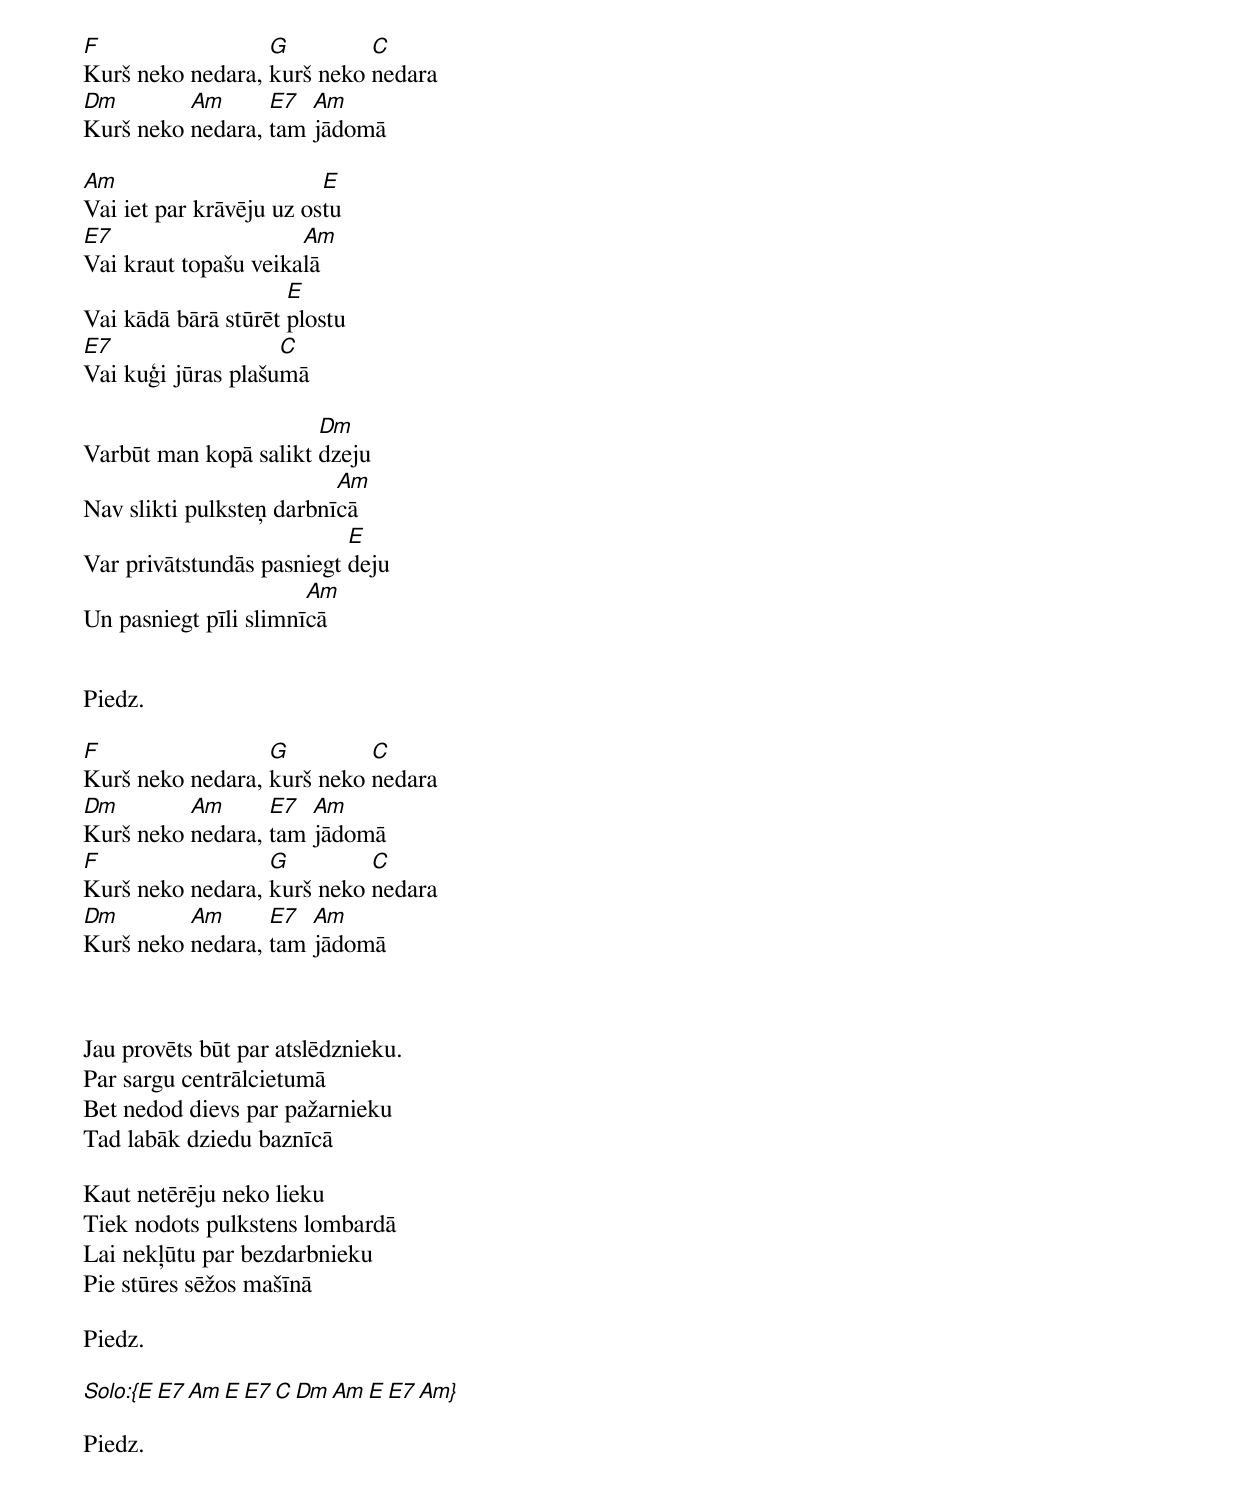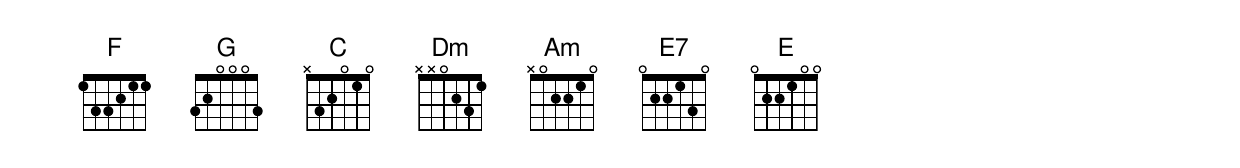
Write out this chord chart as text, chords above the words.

F                 G         C
Kurš neko nedara, kurš neko nedara
Dm        Am      E7  Am
Kurš neko nedara, tam jādomā

Am                       E
Vai iet par krāvēju uz ostu
E7                    Am
Vai kraut topašu veikalā
                     E
Vai kādā bārā stūrēt plostu
E7                  C
Vai kuģi jūras plašumā

                       Dm
Varbūt man kopā salikt dzeju
                          Am
Nav slikti pulksteņ darbnīcā
                           E
Var privātstundās pasniegt deju
                       Am
Un pasniegt pīli slimnīcā


Piedz.

F                 G         C
Kurš neko nedara, kurš neko nedara
Dm        Am      E7  Am
Kurš neko nedara, tam jādomā
F                 G         C
Kurš neko nedara, kurš neko nedara
Dm        Am      E7  Am
Kurš neko nedara, tam jādomā



Jau provēts būt par atslēdznieku.
Par sargu centrālcietumā
Bet nedod dievs par pažarnieku
Tad labāk dziedu baznīcā

Kaut netērēju neko lieku
Tiek nodots pulkstens lombardā
Lai nekļūtu par bezdarbnieku
Pie stūres sēžos mašīnā

Piedz.

Solo:{E E7 Am E E7 C Dm Am E E7 Am}

Piedz.
